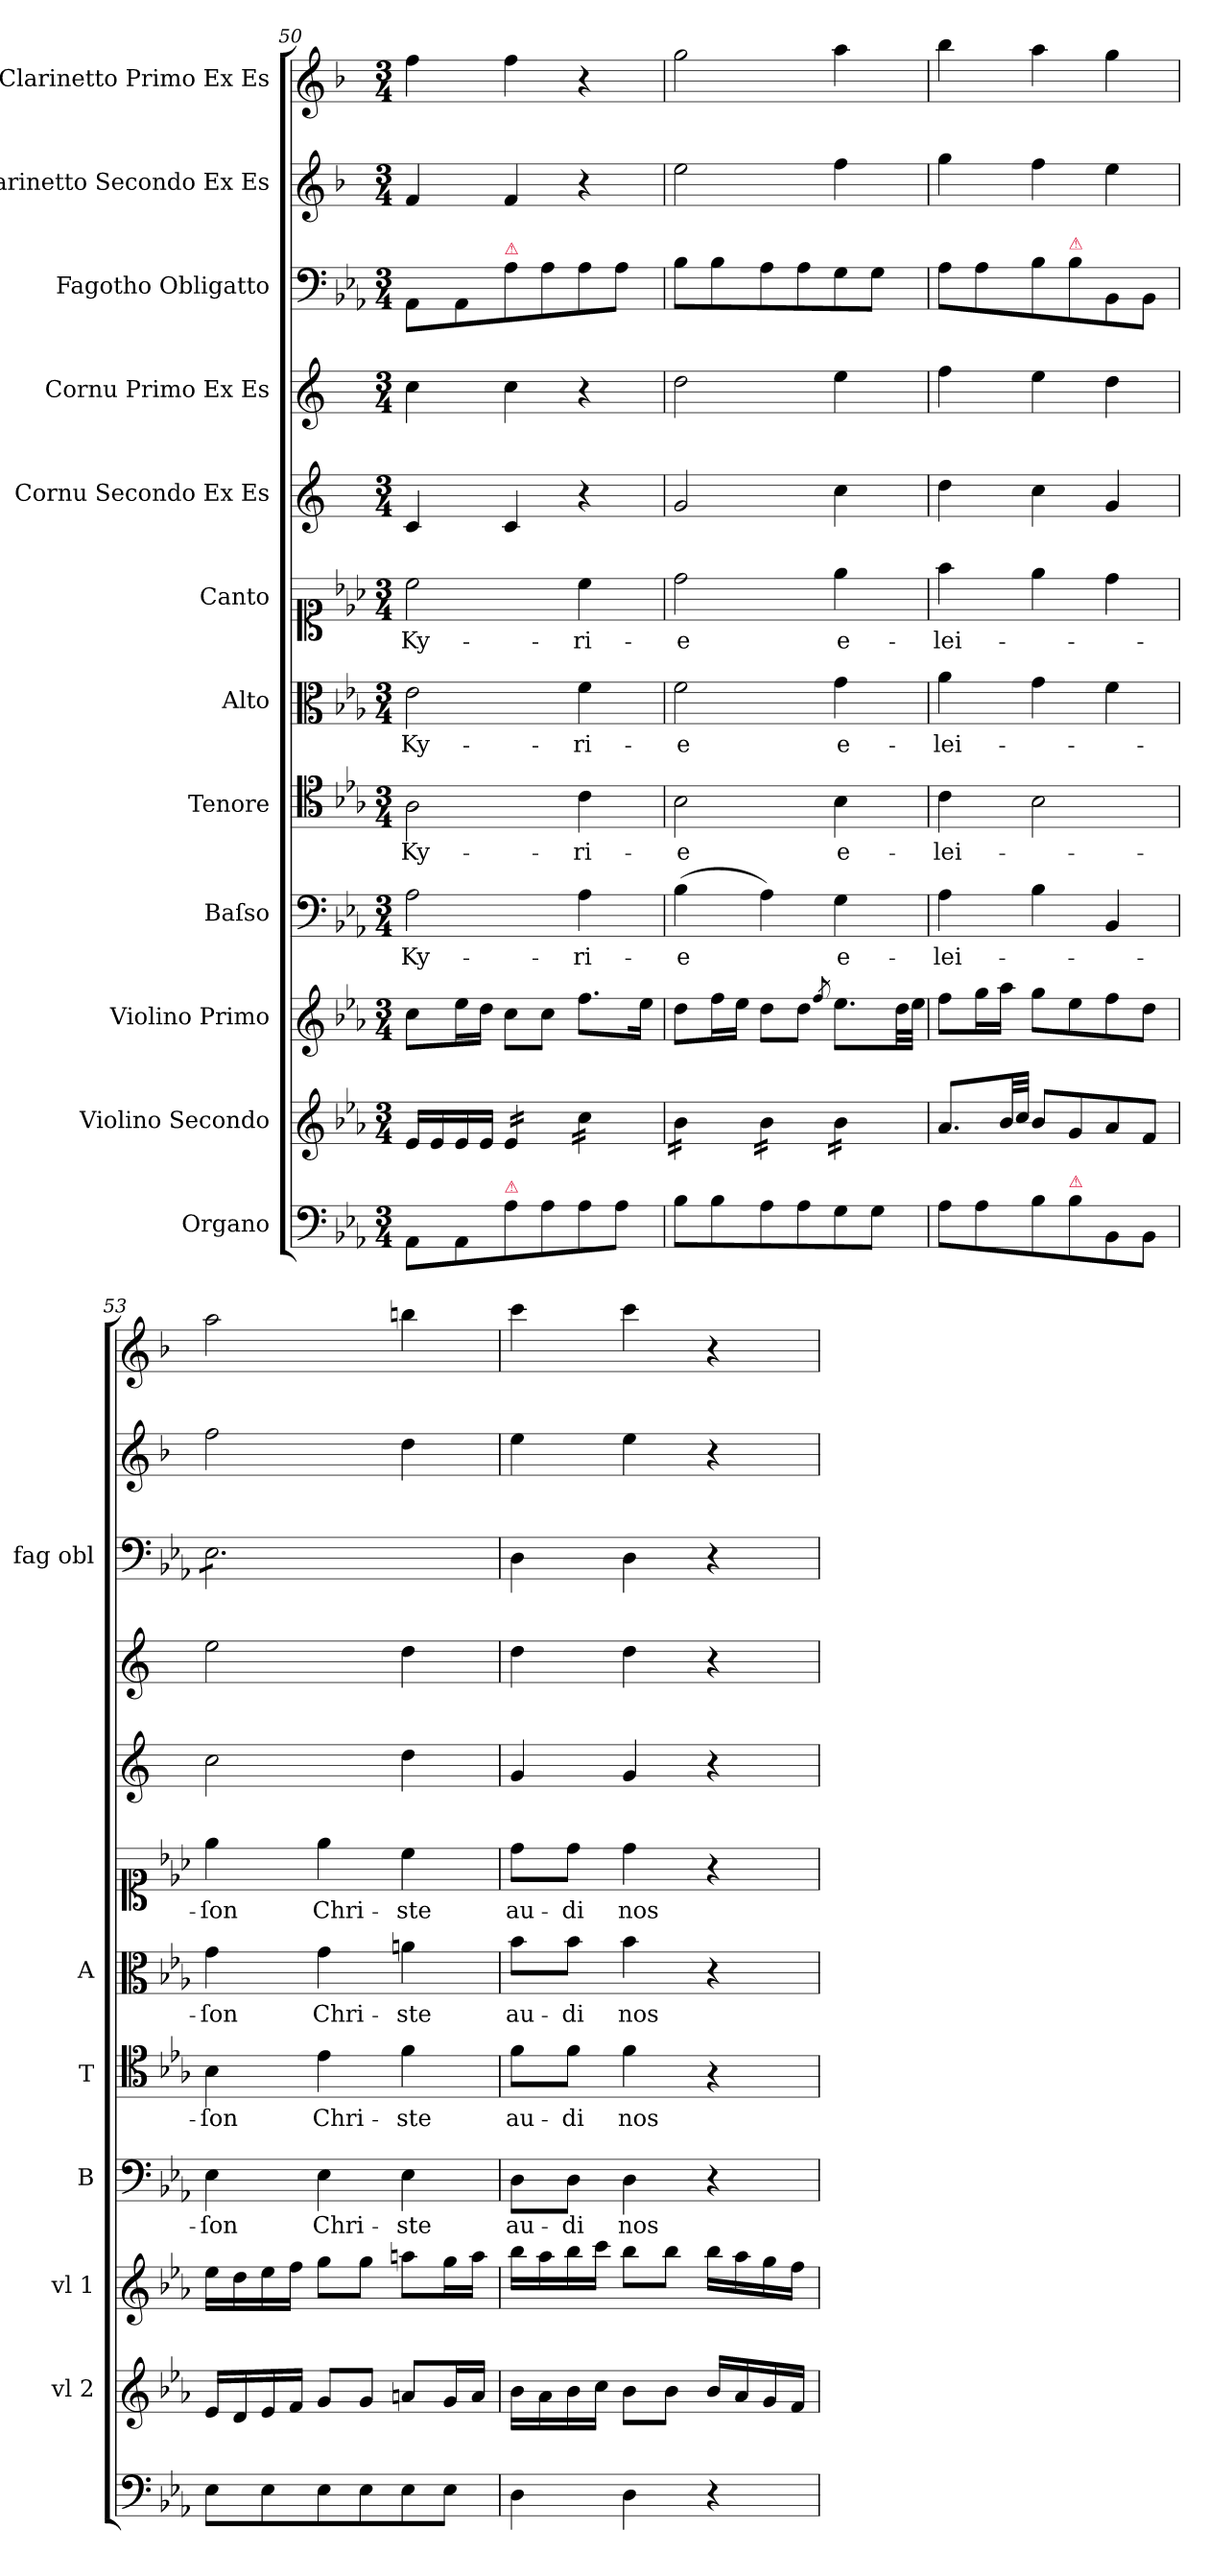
**kern	**kern	**kern	**kern	**text	**kern	**text	**kern	**text	**kern	**text	**kern	**kern	**kern	**kern	**kern
*part12	*part11	*part10	*part9	*part9	*part8	*part8	*part7	*part7	*part6	*part6	*part5	*part4	*part3	*part2	*part1
*staff12	*staff11	*staff10	*staff9	*staff9	*staff8	*staff8	*staff7	*staff7	*staff6	*staff6	*staff5	*staff4	*staff3	*staff2	*staff1
*I"Organo	*I"Violino Secondo	*I"Violino Primo	*I"Baſso	*	*I"Tenore	*	*I"Alto	*	*I"Canto	*	*I"Cornu Secondo Ex Es	*I"Cornu Primo Ex Es	*I"Fagotho Obligatto	*I"Clarinetto Secondo Ex Es	*I"Clarinetto Primo Ex Es
*	*I'vl 2	*I'vl 1	*I'B	*	*I'T	*	*I'A	*	*	*	*	*	*I'fag obl	*	*
*clefF4	*clefG2	*clefG2	*clefF4	*	*clefC4	*	*clefC3	*	*clefC1	*	*clefG2	*clefG2	*clefF4	*clefG2	*clefG2
*	*	*	*	*	*	*	*	*	*	*	*ITrd-2c-3	*ITrd-2c-3	*	*ITrd1c2	*ITrd1c2
*k[b-e-a-]	*k[b-e-a-]	*k[b-e-a-]	*k[b-e-a-]	*	*k[b-e-a-]	*	*k[b-e-a-]	*	*k[b-e-a-]	*	*k[b-e-a-]	*k[b-e-a-]	*k[b-e-a-]	*k[b-e-a-]	*k[b-e-a-]
*M3/4	*M3/4	*M3/4	*M3/4	*	*M3/4	*	*M3/4	*	*M3/4	*	*M3/4	*M3/4	*M3/4	*M3/4	*M3/4
=50	=50	=50	=50	=50	=50	=50	=50	=50	=50	=50	=50	=50	=50	=50	=50
8AA-/L	16e-/LL	8cc\L	2A-\	Ky-	2A-\	Ky-	2e-\	Ky-	2cc\	Ky-	4e-/	4ee-\	8AA-/L	4e-/	4ee-\
.	16e-/	.	.	.	.	.	.	.	.	.	.	.	.	.	.
8AA-/	16e-/	16ee-\L	.	.	.	.	.	.	.	.	.	.	8AA-/	.	.
.	16e-/JJ	16dd\JJ	.	.	.	.	.	.	.	.	.	.	.	.	.
!	!	!	!	!	!	!	!	!	!	!	!	!	!LO:TX:a:color=crimson:t=⚠	!	!
!LO:TX:a:color=crimson:t=⚠	!	!	!	!	!	!	!	!	!	!	!	!	!	!	!
*	*tremolo	*	*	*	*	*	*	*	*	*	*	*	*	*	*
8A-\	16e-/LL	8cc\L	.	.	.	.	.	.	.	.	4e-/	4ee-\	8A-\	4e-/	4ee-\
.	16e-/	.	.	.	.	.	.	.	.	.	.	.	.	.	.
8A-\	16e-/	8cc\J	.	.	.	.	.	.	.	.	.	.	8A-\	.	.
.	16e-/JJ	.	.	.	.	.	.	.	.	.	.	.	.	.	.
8A-\	16cc\LL	8.ff\L	4A-\	-ri-	4c\	-ri-	4f\	-ri-	4cc\	-ri-	4r	4r	8A-\	4r	4r
.	16cc\	.	.	.	.	.	.	.	.	.	.	.	.	.	.
8A-\J	16cc\	.	.	.	.	.	.	.	.	.	.	.	8A-\J	.	.
.	16cc\JJ	16ee-\Jk	.	.	.	.	.	.	.	.	.	.	.	.	.
=51	=51	=51	=51	=51	=51	=51	=51	=51	=51	=51	=51	=51	=51	=51	=51
8B-\L	16b-\LL	8dd\L	(4B-\	-e	2B-\	-e	2f\	-e	2dd\	-e	2b-/	2ff\	8B-\L	2dd\	2ff\
.	16b-\	.	.	.	.	.	.	.	.	.	.	.	.	.	.
8B-\	16b-\	16ff\L	.	.	.	.	.	.	.	.	.	.	8B-\	.	.
.	16b-\JJ	16ee-\JJ	.	.	.	.	.	.	.	.	.	.	.	.	.
8A-\	16b-\LL	8dd\L	4A-\)	.	.	.	.	.	.	.	.	.	8A-\	.	.
.	16b-\	.	.	.	.	.	.	.	.	.	.	.	.	.	.
8A-\	16b-\	8dd\J	.	.	.	.	.	.	.	.	.	.	8A-\	.	.
.	16b-\JJ	.	.	.	.	.	.	.	.	.	.	.	.	.	.
.	.	8qff/	.	.	.	.	.	.	.	.	.	.	.	.	.
8G\	16b-\LL	8.ee-\L	4G\	e-	4B-\	e-	4g\	e-	4ee-\	e-	4ee-\	4gg\	8G\	4ee-\	4gg\
.	16b-\	.	.	.	.	.	.	.	.	.	.	.	.	.	.
8G\J	16b-\	.	.	.	.	.	.	.	.	.	.	.	8G\J	.	.
.	16b-\JJ	32dd\LL	.	.	.	.	.	.	.	.	.	.	.	.	.
*	*Xtremolo	*	*	*	*	*	*	*	*	*	*	*	*	*	*
.	.	32ee-\JJJ	.	.	.	.	.	.	.	.	.	.	.	.	.
=52	=52	=52	=52	=52	=52	=52	=52	=52	=52	=52	=52	=52	=52	=52	=52
8A-\L	8.a-/L	8ff\L	4A-\	-lei-	4c\	-lei-	4a-\	-lei-	4ff\	-lei-	4ff\	4aa-\	8A-\L	4ff\	4aa-\
8A-\	.	16gg\L	.	.	.	.	.	.	.	.	.	.	8A-\	.	.
.	32b-/LL	16aa-\JJ	.	.	.	.	.	.	.	.	.	.	.	.	.
.	32cc/JJJ	.	.	.	.	.	.	.	.	.	.	.	.	.	.
8B-\	8b-/L	8gg\L	4B-\	.	2B-\	.	4g\	.	4ee-\	.	4ee-\	4gg\	8B-\	4ee-\	4gg\
!	!	!	!	!	!	!	!	!	!	!	!	!	!LO:TX:a:color=crimson:t=⚠	!	!
!LO:TX:a:color=crimson:t=⚠	!	!	!	!	!	!	!	!	!	!	!	!	!	!	!
8B-\	8g/	8ee-\	.	.	.	.	.	.	.	.	.	.	8B-\	.	.
8BB-/	8a-/	8ff\	4BB-/	.	.	.	4f\	.	4dd\	.	4b-/	4ff\	8BB-/	4dd\	4ff\
8BB-/J	8f/J	8dd\J	.	.	.	.	.	.	.	.	.	.	8BB-\J	.	.
=53	=53	=53	=53	=53	=53	=53	=53	=53	=53	=53	=53	=53	=53	=53	=53
*	*	*	*	*	*	*	*	*	*	*	*	*	*tremolo	*	*
8E-\L	16e-/LL	16ee-\LL	4E-\	-ſon	4B-\	-ſon	4g\	-ſon	4ee-\	-ſon	2ee-\	2gg\	8E-\L	2ee-\	2gg\
.	16d/	16dd\	.	.	.	.	.	.	.	.	.	.	.	.	.
8E-\	16e-/	16ee-\	.	.	.	.	.	.	.	.	.	.	8E-\	.	.
.	16f/JJ	16ff\JJ	.	.	.	.	.	.	.	.	.	.	.	.	.
8E-\	8g/L	8gg\L	4E-\	Chri-	4e-\	Chri-	4g\	Chri-	4ee-\	Chri-	.	.	8E-\	.	.
8E-\	8g/J	8gg\J	.	.	.	.	.	.	.	.	.	.	8E-\	.	.
8E-\	8an/L	8aan\L	4E-\	-ste	4f\	-ste	4an\	-ste	4cc\	-ste	4ff\	4ff\	8E-\	4cc\	4aan\
8E-\J	16g/L	16gg\L	.	.	.	.	.	.	.	.	.	.	8E-\J	.	.
*	*	*	*	*	*	*	*	*	*	*	*	*	*Xtremolo	*	*
.	16a/JJ	16aa\JJ	.	.	.	.	.	.	.	.	.	.	.	.	.
=54	=54	=54	=54	=54	=54	=54	=54	=54	=54	=54	=54	=54	=54	=54	=54
4D\	16b-\LL	16bb-\LL	8D\L	au-	8f\L	au-	8b-\L	au-	8dd\L	au-	4b-/	4ff\	4D\	4dd\	4bb-\
.	16a-\	16aa-\	.	.	.	.	.	.	.	.	.	.	.	.	.
.	16b-\	16bb-\	8D\J	-di	8f\J	-di	8b-\J	-di	8dd\J	-di	.	.	.	.	.
.	16cc\JJ	16ccc\JJ	.	.	.	.	.	.	.	.	.	.	.	.	.
4D\	8b-\L	8bb-\L	4D\	nos	4f\	nos	4b-\	nos	4dd\	nos	4b-/	4ff\	4D\	4dd\	4bb-\
.	8b-\J	8bb-\J	.	.	.	.	.	.	.	.	.	.	.	.	.
4r	16b-/LL	16bb-\LL	4r	.	4r	.	4r	.	4r	.	4r	4r	4r	4r	4r
.	16a-/	16aa-\	.	.	.	.	.	.	.	.	.	.	.	.	.
.	16g/	16gg\	.	.	.	.	.	.	.	.	.	.	.	.	.
.	16f/JJ	16ff\JJ	.	.	.	.	.	.	.	.	.	.	.	.	.
=	=	=	=	=	=	=	=	=	=	=	=	=	=	=	=
*-	*-	*-	*-	*-	*-	*-	*-	*-	*-	*-	*-	*-	*-	*-	*-
